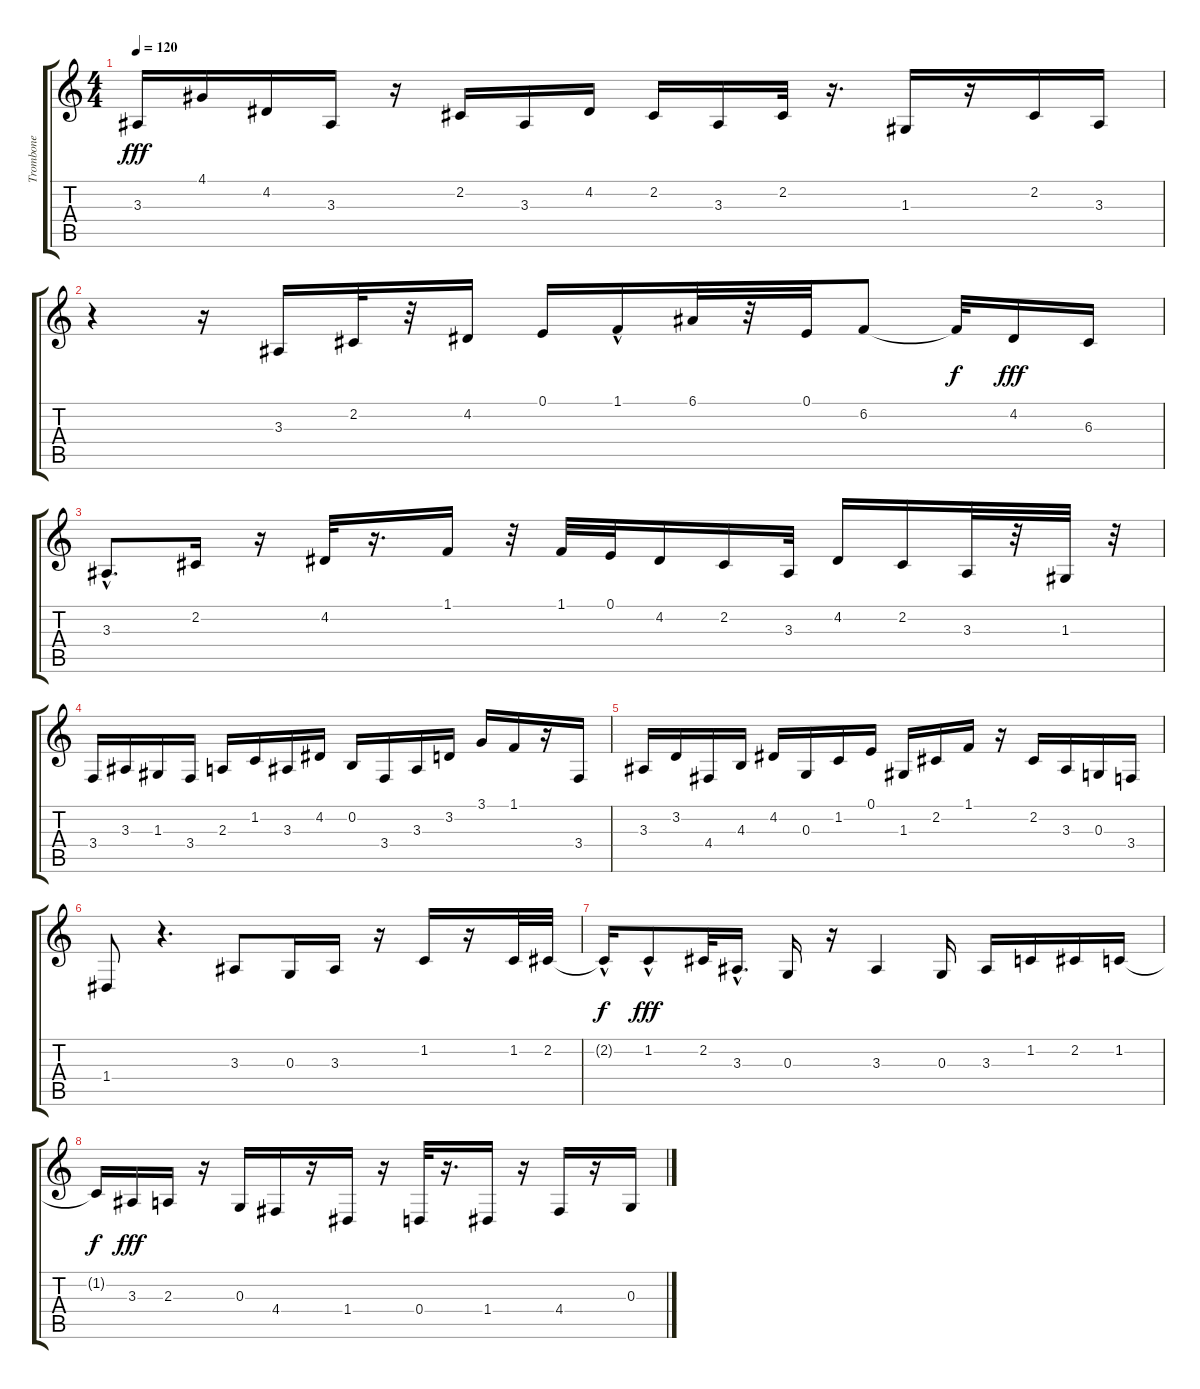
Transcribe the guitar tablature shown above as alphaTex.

\track ("Trombone" "Trombone") {instrument trombone}
\staff {score tabs}
\tuning (E4 B3 G3 D3 A2 E2) {hide}
\ts (4 4)
\tempo 120
\clef g2
\ks c
3.3.16{dy fff} 4.1.16 4.2.16 3.3.16 r.16 2.2.16 3.3.16 4.2.16 2.2.16 3.3.16 2.2.32 r.16{d} 1.3.16 r.16 2.2.16 3.3.16 |
r.4 r.16 3.3.16 2.2.32 r.32 4.2.16 0.1.16 1.1{hac}.16 6.1.32 r.32 0.1.32 6.2.8 6.2{t}.32{dy f} 4.2.16{dy fff} 6.3.16 |
3.3{hac}.8{d} 2.2.16 r.16 4.2.32 r.16{d} 1.1.16 r.32 1.1.32 0.1.32 4.2.16 2.2.16 3.3.32 4.2.16 2.2.16 3.3.32 r.32 1.3.32 r.32 |
3.4.16 3.3.16 1.3.16 3.4.16 2.3.16 1.2.16 3.3.16 4.2.16 0.2.16 3.4.16 3.3.16 3.2.16 3.1.16 1.1.16 r.16 3.4.16 |
3.3.16 3.2.16 4.4.16 4.3.16 4.2.16 0.3.16 1.2.16 0.1.16 1.3.16 2.2.16 1.1.16 r.16 2.2.16 3.3.16 0.3.16 3.4.16 |
1.4.8 r.4{d} 3.3.8 0.3.16 3.3.16 r.16 1.2.16 r.16 1.2.32 2.2.32 |
2.2{hac t}.16{dy f} 1.2{hac}.8{dy fff} 2.2.32 3.3{hac}.16{d} 0.3.16 r.16 3.3.4 0.3.16 3.3.16 1.2.16 2.2.16 1.2.16 |
1.2{t}.16{dy f} 3.3.16{dy fff} 2.3.16 r.16 0.3.16 4.4.16 r.16 1.4.16 r.16 0.4.32 r.16{d} 1.4.16 r.16 4.4.16 r.16 0.3.16
